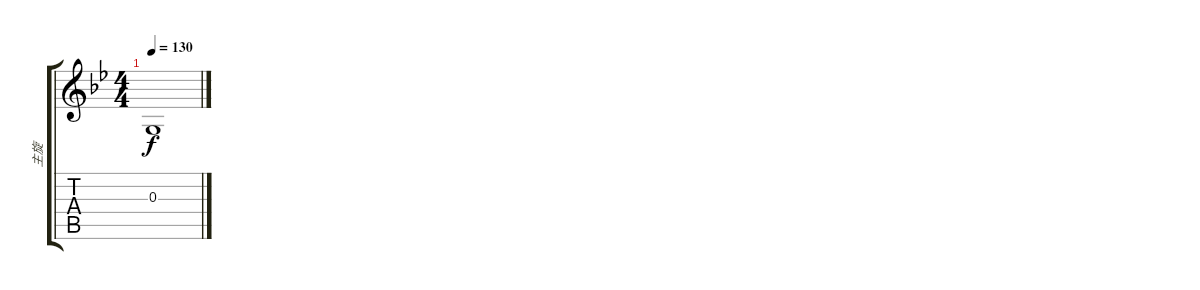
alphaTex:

\track ("主旋" "主旋") {instrument flute}
\staff {score tabs}
\tuning (E4 B3 G3 D3 A2 E2) {hide}
\ts (4 4)
\tempo 130
\clef g2
\ks bb
0.3.1{dy f}
